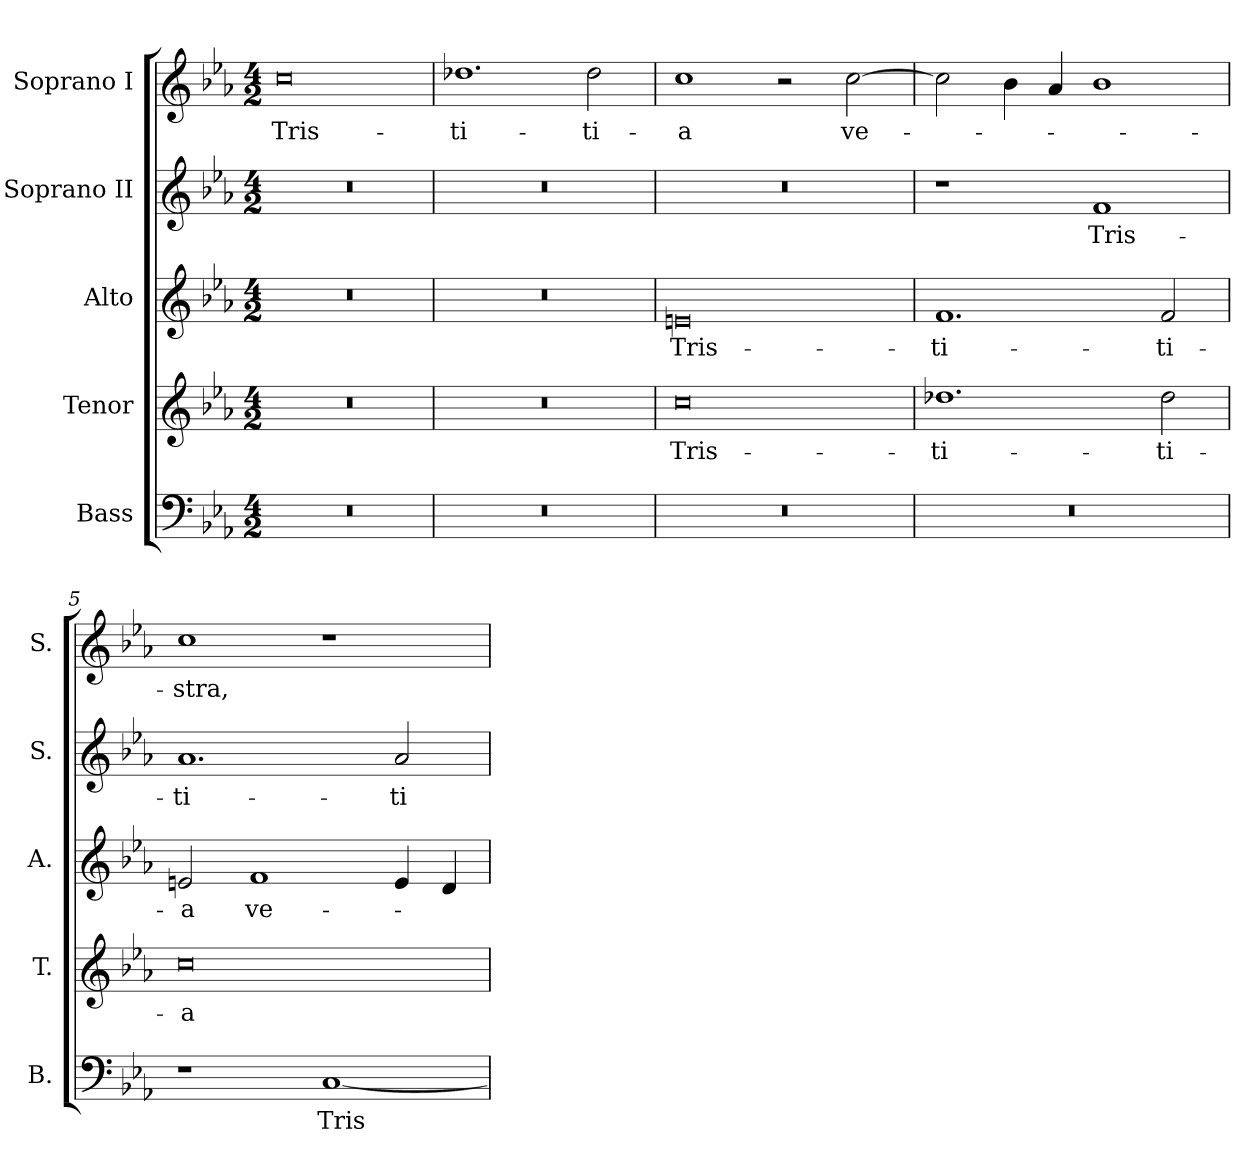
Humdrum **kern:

**kern	**text	**kern	**text	**kern	**text	**kern	**text	**kern	**text
*part5	*part5	*part4	*part4	*part3	*part3	*part2	*part2	*part1	*part1
*staff5	*staff5	*staff4	*staff4	*staff3	*staff3	*staff2	*staff2	*staff1	*staff1
*I"Bass	*	*I"Tenor	*	*I"Alto	*	*I"Soprano II	*	*I"Soprano I	*
*I'B.	*	*I'T.	*	*I'A.	*	*I'S.	*	*I'S.	*
!!LO:PB:g=z
*clefF4	*	*clefG2	*	*clefG2	*	*clefG2	*	*clefG2	*
*	*	*ITrd7c12	*	*	*	*	*	*	*
*k[b-e-a-]	*	*k[b-e-a-]	*	*k[b-e-a-]	*	*k[b-e-a-]	*	*k[b-e-a-]	*
*c:	*	*c:	*	*c:	*	*c:	*	*c:	*
*M4/2	*	*M4/2	*	*M4/2	*	*M4/2	*	*M4/2	*
=1	=1	=1	=1	=1	=1	=1	=1	=1	=1
!LO:N:vis=1	!	!LO:N:vis=1	!	!LO:N:vis=1	!	!LO:N:vis=1	!	!	!
!	!	!	!	!	!	!	!	!	!LO:LY:b:color=#000000
0r	.	0r	.	0r	.	0r	.	0cci	Tris-
=2	=2	=2	=2	=2	=2	=2	=2	=2	=2
!LO:N:vis=1	!	!LO:N:vis=1	!	!LO:N:vis=1	!	!LO:N:vis=1	!	!	!
!	!	!	!	!	!	!	!	!	!LO:LY:b:color=#000000
0r	.	0r	.	0r	.	0r	.	1.dd-Xi	-ti-
!	!	!	!	!	!	!	!	!	!LO:LY:b:color=#000000
.	.	.	.	.	.	.	.	2dd-i\	-ti-
=3	=3	=3	=3	=3	=3	=3	=3	=3	=3
!LO:N:vis=1	!	!	!	!	!	!	!	!	!
!	!	!	!LO:LY:b:color=#000000	!	!	!	!	!	!
!	!	!	!	!	!LO:LY:b:color=#000000	!LO:N:vis=1	!	!	!
!	!	!	!	!	!	!	!	!	!LO:LY:b:color=#000000
0r	.	0ci	Tris-	0eni	Tris-	0r	.	1cci	-a
.	.	.	.	.	.	.	.	2r	.
!	!	!	!	!	!	!	!	!	!LO:LY:b:color=#000000
.	.	.	.	.	.	.	.	[>2cci\	ve-
=4	=4	=4	=4	=4	=4	=4	=4	=4	=4
!LO:N:vis=1	!	!	!	!	!	!	!	!	!
!	!	!	!LO:LY:b:color=#000000	!	!	!	!	!	!
!	!	!	!	!	!LO:LY:b:color=#000000	!	!	!	!
0r	.	1.d-Xi	-ti-	1.fi	-ti-	1r	.	2cci\]	.
.	.	.	.	.	.	.	.	4b-i\	.
.	.	.	.	.	.	.	.	4a-i/	.
!	!	!	!	!	!	!	!LO:LY:b:color=#000000	!	!
.	.	.	.	.	.	1fi	Tris-	1b-i	.
!	!	!	!LO:LY:b:color=#000000	!	!	!	!	!	!
!	!	!	!	!	!LO:LY:b:color=#000000	!	!	!	!
.	.	2d-i\	-ti-	2fi/	-ti-	.	.	.	.
=5	=5	=5	=5	=5	=5	=5	=5	=5	=5
!	!	!	!LO:LY:b:color=#000000	!	!	!	!	!	!
!	!	!	!	!	!LO:LY:b:color=#000000	!	!	!	!
!	!	!	!	!	!	!	!LO:LY:b:color=#000000	!	!
!	!	!	!	!	!	!	!	!	!LO:LY:b:color=#000000
1r	.	0ci	-a	2eni/	-a	1.a-i	-ti-	1cci	-stra,
!	!	!	!	!	!LO:LY:b:color=#000000	!	!	!	!
.	.	.	.	1fi	ve-	.	.	.	.
!	!LO:LY:b:color=#000000	!	!	!	!	!	!	!	!
[<1Ci	Tris-	.	.	.	.	.	.	1r	.
!	!	!	!	!	!	!	!LO:LY:b:color=#000000	!	!
.	.	.	.	4ei/	.	2a-i/	-ti-	.	.
.	.	.	.	4di/	.	.	.	.	.
=	=	=	=	=	=	=	=	=	=
*-	*-	*-	*-	*-	*-	*-	*-	*-	*-
